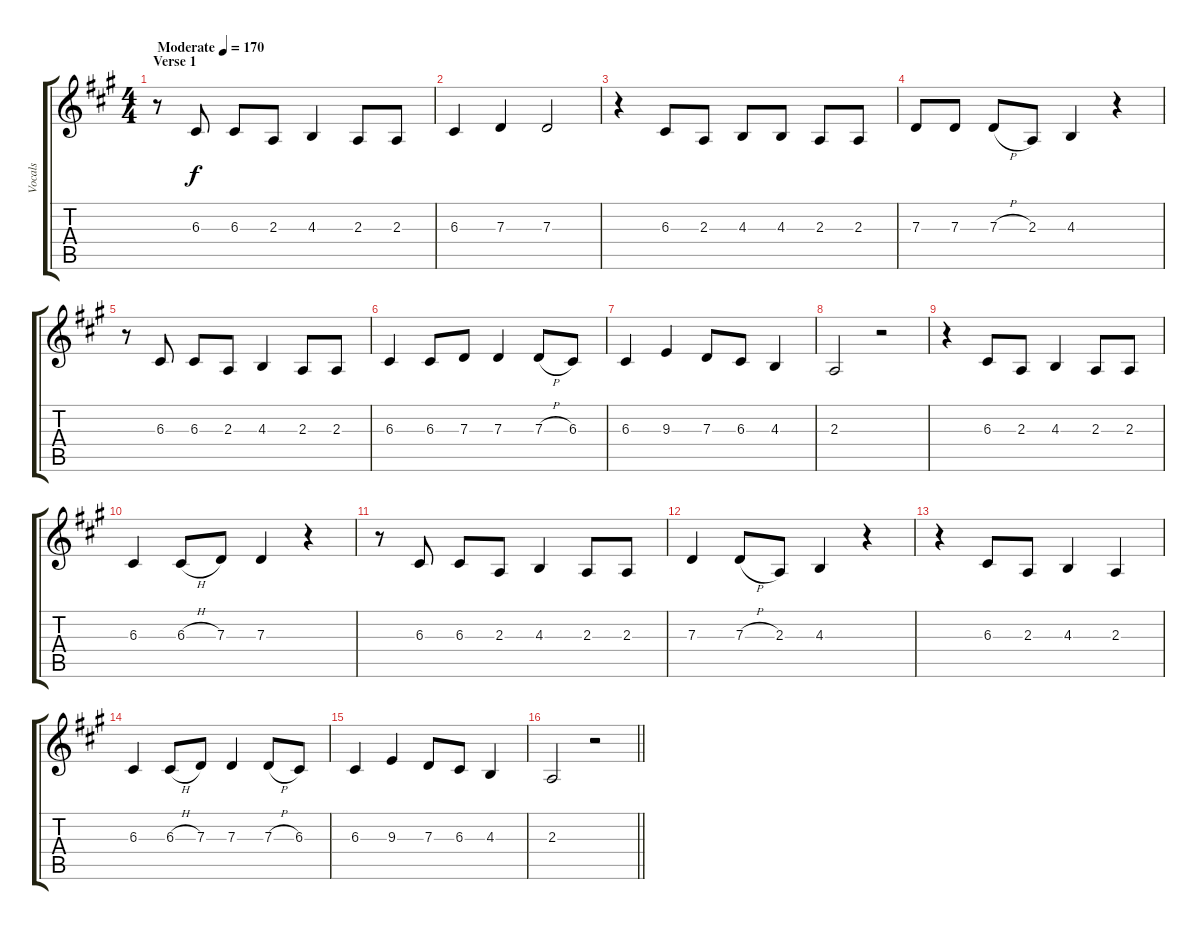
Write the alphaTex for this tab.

\track ("Vocals" "Vocals") {instrument trumpet}
\staff {score tabs}
\tuning (E4 B3 G3 D3 A2 E2) {hide}
\ts (4 4)
\section ("" "Verse 1")
\tempo (170 "Moderate")
\clef g2
\ks a
r.8{dy f instrument trumpet} 6.3.8 6.3.8 2.3.8 4.3.4 2.3.8 2.3.8 |
6.3.4 7.3.4 7.3.2 |
r.4 6.3.8 2.3.8 4.3.8 4.3.8 2.3.8 2.3.8 |
7.3.8 7.3.8 7.3{h}.8 2.3.8 4.3.4 r.4 |
r.8 6.3.8 6.3.8 2.3.8 4.3.4 2.3.8 2.3.8 |
6.3.4 6.3.8 7.3.8 7.3.4 7.3{h}.8 6.3.8 |
6.3.4 9.3.4 7.3.8 6.3.8 4.3.4 |
2.3.2 r.2 |
r.4 6.3.8 2.3.8 4.3.4 2.3.8 2.3.8 |
6.3.4 6.3{h}.8 7.3.8 7.3.4 r.4 |
r.8 6.3.8 6.3.8 2.3.8 4.3.4 2.3.8 2.3.8 |
7.3.4 7.3{h}.8 2.3.8 4.3.4 r.4 |
r.4 6.3.8 2.3.8 4.3.4 2.3.4 |
6.3.4 6.3{h}.8 7.3.8 7.3.4 7.3{h}.8 6.3.8 |
6.3.4 9.3.4 7.3.8 6.3.8 4.3.4 |
\barLineRight lightlight
2.3.2 r.2
